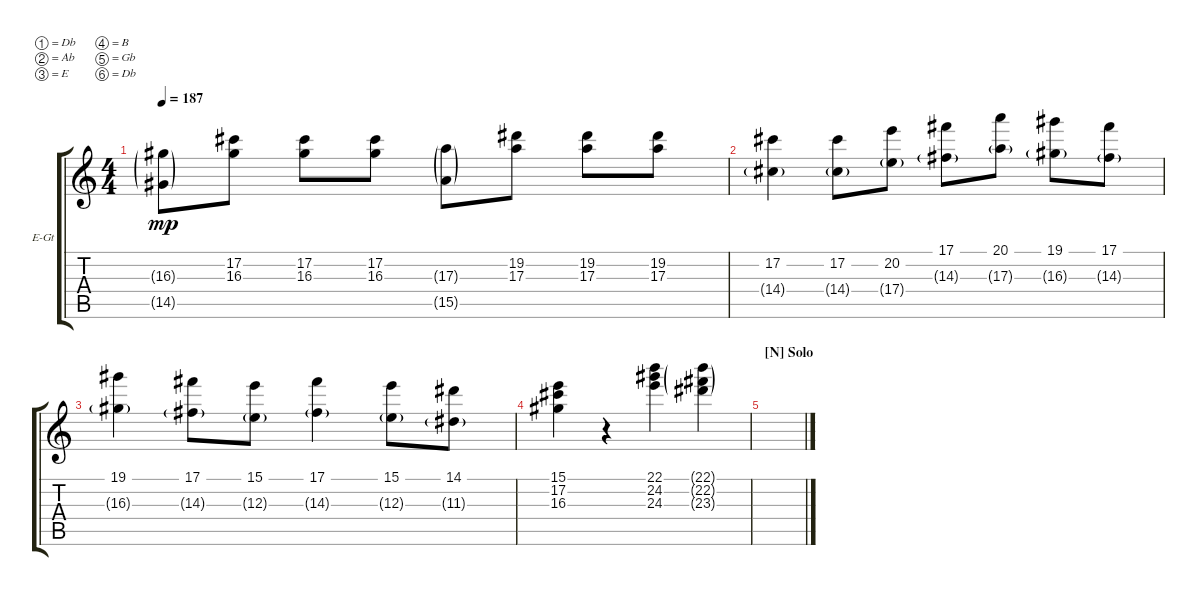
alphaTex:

\defaultSystemsLayout 4
\bracketExtendMode groupsimilarinstruments
\firstSystemTrackNameOrientation horizontal
\otherSystemsTrackNameOrientation horizontal
\track ("Synth" "E-Gt") {instrument voiceoohs}
\staff {score tabs}
\tuning (Db4 Ab3 E3 B2 Gb2 Db2)
\displaytranspose 12
\ts (4 4)
\tempo 187
\clef g2
\scale
0.333333
\ks c
(16.3{g} 14.5{g}).8{dy mp} (17.2 16.3).8 (17.2 16.3).8 (17.2 16.3).8 (17.3{g} 15.5{g}).8 (19.2 17.3).8 (19.2 17.3).8 (19.2 17.3).8 |
\scale
0.333333 (17.2 14.4{g}).4 (17.2 14.4{g}).8 (20.2 17.4{g}).8 (17.1 14.3{g}).8 (20.1 17.3{g}).8 (19.1 16.3{g}).8 (17.1 14.3{g}).8 |
\scale
0.333333 (19.1 16.3{g}).4 (17.1 14.3{g}).8 (15.1 12.3{g}).8 (17.1 14.3{g}).4 (15.1 12.3{g}).8 (14.1 11.3{g}).8 |
\scale
0.333333 (15.1 17.2 16.3).4 r.4 (22.1 24.2 24.3).4 (23.3{g} 22.2{g} 22.1{g}).4 |
\section ("N" "Solo")
\scale
0.333333 |
\scale
0.333333 |
\scale
0.333333 |
\scale
0.333333 |
\scale
0.333333 |
\scale
0.333333 |
\scale
0.333333 |
\scale
0.333333 |
\scale
0.333333 |
\scale
0.333333 |
\scale
0.333333 |
\scale
0.333333
